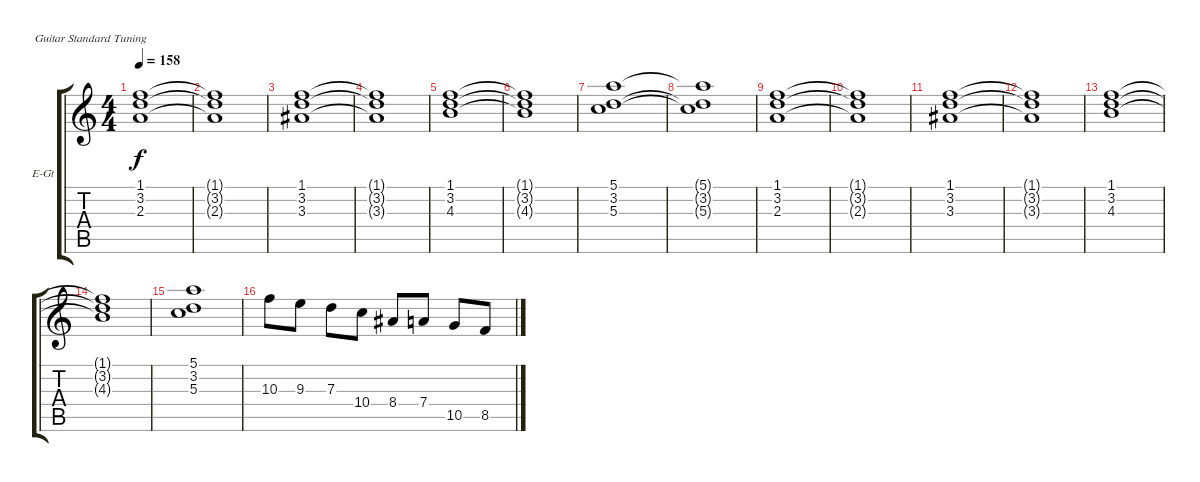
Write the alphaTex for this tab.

\bracketExtendMode groupsimilarinstruments
\firstSystemTrackNameOrientation horizontal
\otherSystemsTrackNameOrientation horizontal
\track ("Guitar -" "E-Gt") {instrument distortionguitar}
\staff {score tabs}
\tuning (E4 B3 G3 D3 A2 E2)
\ts (4 4)
\tempo 158
\clef g2
\ks c
(1.1 3.2 2.3).1{dy f} |
(1.1{t} 2.3{t} 3.2{t}).1 |
(1.1 3.2 3.3).1 |
(1.1{t} 3.2{t} 3.3{t}).1 |
(4.3 3.2 1.1).1 |
(3.2{t} 1.1{t} 4.3{t}).1 |
(5.3 3.2 5.1).1 |
(3.2{t} 5.1{t} 5.3{t}).1 |
(1.1 3.2 2.3).1 |
(1.1{t} 2.3{t} 3.2{t}).1 |
(1.1 3.2 3.3).1 |
(1.1{t} 3.2{t} 3.3{t}).1 |
(4.3 3.2 1.1).1 |
(3.2{t} 1.1{t} 4.3{t}).1 |
(5.3 3.2 5.1).1 |
10.3.8 9.3.8 7.3.8 10.4.8 8.4.8 7.4.8 10.5.8 8.5.8
